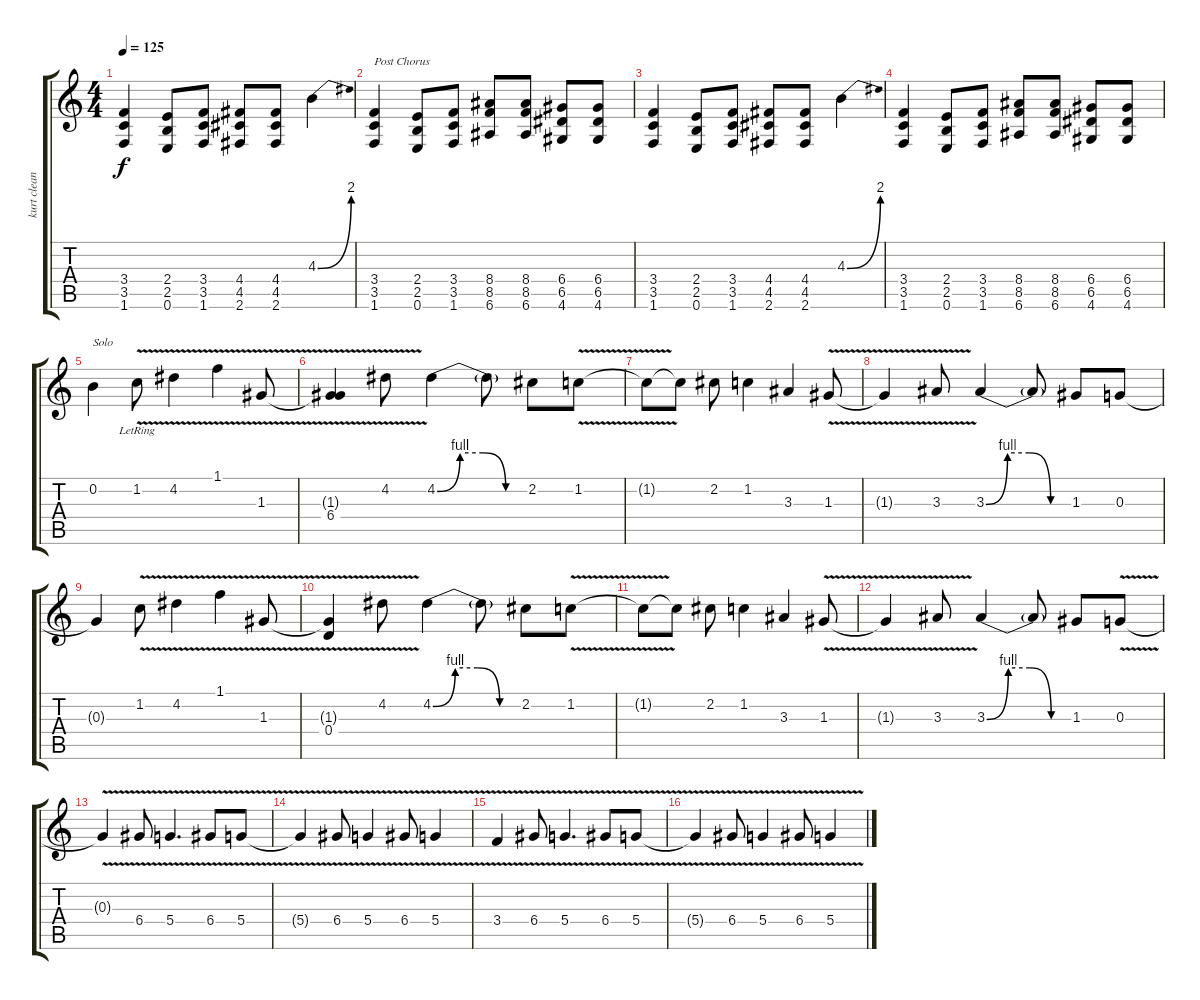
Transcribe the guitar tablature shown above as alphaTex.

\track ("kurt clean" "kurt clean") {instrument electricguitarclean}
\staff {score tabs}
\tuning (E4 B3 G3 D3 A2 E2) {hide}
\ts (4 4)
\tempo 125
\clef g2
\ks c
(3.4 3.5 1.6).4{dy f} (2.4 2.5 0.6).8 (3.4 3.5 1.6).8 (4.4 4.5 2.6).8 (4.4 4.5 2.6).8 4.3{be (bend 0 0 60 8)}.4 |
(3.4 3.5 1.6).4{txt "Post Chorus "} (2.4 2.5 0.6).8 (3.4 3.5 1.6).8 (8.4 8.5 6.6).8 (8.4 8.5 6.6).8 (6.4 6.5 4.6).8 (6.4 6.5 4.6).8 |
(3.4 3.5 1.6).4 (2.4 2.5 0.6).8 (3.4 3.5 1.6).8 (4.4 4.5 2.6).8 (4.4 4.5 2.6).8 4.3{be (bend 0 0 60 8)}.4 |
(3.4 3.5 1.6).4 (2.4 2.5 0.6).8 (3.4 3.5 1.6).8 (8.4 8.5 6.6).8 (8.4 8.5 6.6).8 (6.4 6.5 4.6).8 (6.4 6.5 4.6).8 |
0.2.4{txt "Solo" volume 16} 1.2{v lr}.8{balance 16} 4.2{v}.4 1.1{v}.4 1.3{v}.8 |
(1.3{v t} 6.4).4 4.2{v}.8{balance 0} 4.2{be (custom 0 0 15 4 30 4 45 0 60 0)}.4 4.2{t}.8 2.2.8 1.2{v}.8 |
1.2{t}.8 1.2{t}.8 2.2.8{balance 16} 1.2.4 3.3.4 1.3{v}.8 |
1.3{t}.4 3.3{v}.8{balance 0} 3.3{be (custom 0 0 15 4 30 4 45 0 60 0)}.4 3.3{t}.8 1.3.8 0.3.8 |
0.3{t}.4 1.2{v}.8{balance 16} 4.2{v}.4 1.1{v}.4 1.3{v}.8 |
(1.3{t} 0.4).4 4.2{v}.8{balance 0} 4.2{be (custom 0 0 15 4 30 4 45 0 60 0)}.4 4.2{t}.8 2.2.8 1.2{v}.8 |
1.2{t}.8 1.2{t}.8 2.2.8{balance 16} 1.2.4 3.3.4 1.3{v}.8 |
1.3{t}.4 3.3{v}.8{balance 0} 3.3{be (custom 0 0 15 4 30 4 45 0 60 0)}.4 3.3{t}.8 1.3.8 0.3{v}.8 |
0.3{v t}.4{balance 8} 6.4{v}.8{balance 14} 5.4{v}.4{d} 6.4{v}.8{balance 3} 5.4{v}.8 |
5.4{v t}.4 6.4{v}.8{balance 14} 5.4{v}.4 6.4{v}.8{balance 3} 5.4{v}.4 |
3.4{v}.4{balance 8} 6.4{v}.8{balance 13} 5.4{v}.4{d} 6.4{v}.8{balance 3} 5.4{v}.8 |
5.4{v t}.4 6.4{v}.8{balance 14} 5.4{v}.4 6.4{v}.8{balance 3} 5.4{v}.4
